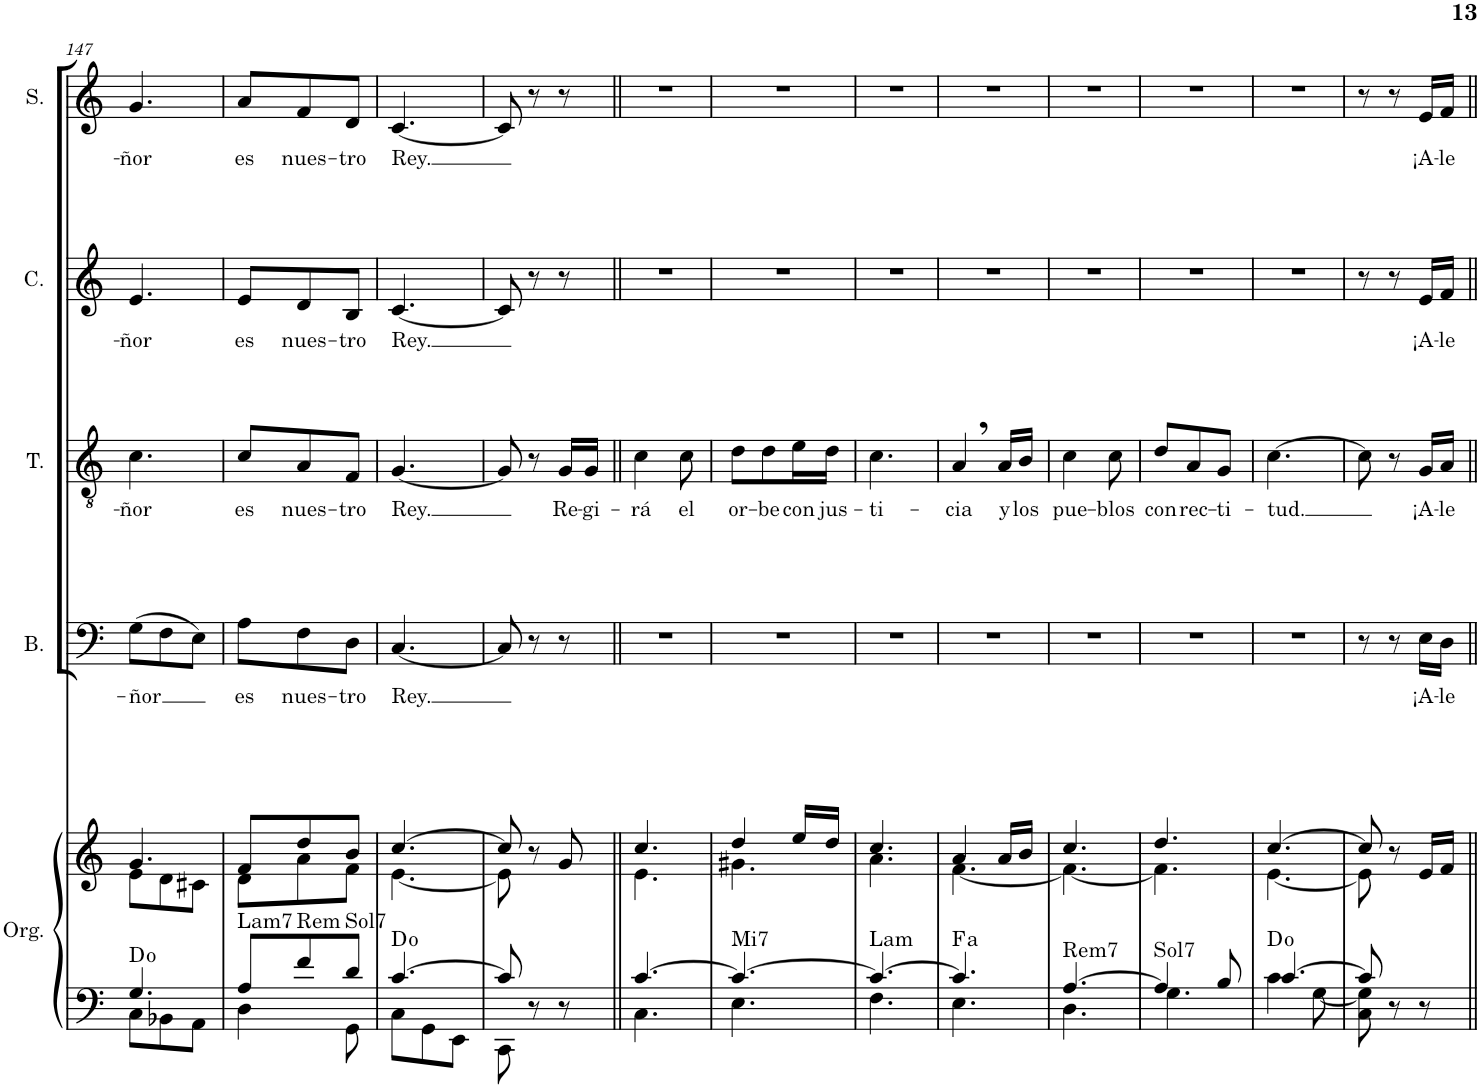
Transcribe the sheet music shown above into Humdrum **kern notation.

**kern	**kern	**harte	**kern	**text	**kern	**text	**kern	**text	**kern	**text
*part5	*part5	*part5	*part4	*part4	*part3	*part3	*part2	*part2	*part1	*part1
*staff6	*staff5	*	*staff4	*staff4	*staff3	*staff3	*staff2	*staff2	*staff1	*staff1
*I"Órgano	*	*	*I"Bajo	*	*I"Tenor	*	*I"Contralto	*	*I"Soprano	*
*	*	*	*I'B.	*	*I'T.	*	*I'C.	*	*I'S.	*
!!LO:PB:g=z
*clefF4	*clefG2	*	*clefF4	*	*clefGv2	*	*clefG2	*	*clefG2	*
*k[]	*k[]	*	*k[]	*	*k[]	*	*k[]	*	*k[]	*
*M3/8	*M3/8	*	*M3/8	*	*M3/8	*	*M3/8	*	*M3/8	*
=147	=147	=147	=147	=147	=147	=147	=147	=147	=147	=147
*^	*^	*	*	*	*	*	*	*	*	*
!	!	!	!	!	!	!LO:LY:b	!	!LO:LY:b	!	!LO:LY:b	!	!LO:LY:b
4.G/	8C\L	4.g/	8e\L	D:dim	(8G\L	-ñor	4.c\	-ñor	4.e/	-ñor	4.g/	-ñor
.	8BB-X\	.	8d\	.	8F\	.	.	.	.	.	.	.
.	8AA\J	.	8c#X\J	.	8E\J)	.	.	.	.	.	.	.
=148	=148	=148	=148	=148	=148	=148	=148	=148	=148	=148	=148	=148
!	!	!	!	!LO:H:kt=Lam7	!	!LO:LY:b	!	!LO:LY:b	!	!LO:LY:b	!	!LO:LY:b
8A/L	4D\	8f/L	8d\L	N	8A\L	es	8c/L	es	8e/L	es	8a/L	es
!	!	!	!	!LO:H:kt=Rem	!	!LO:LY:b	!	!LO:LY:b	!	!LO:LY:b	!	!LO:LY:b
8f/	.	8dd/	8a\	N	8F\	nues-	8A/	nues-	8d/	nues-	8f/	nues-
!	!	!	!	!LO:H:kt=Sol7	!	!LO:LY:b	!	!LO:LY:b	!	!LO:LY:b	!	!LO:LY:b
8d/J	8GG\	8b/J	8f\J	N	8D\J	-tro	8F/J	-tro	8B/J	-tro	8d/J	-tro
=149	=149	=149	=149	=149	=149	=149	=149	=149	=149	=149	=149	=149
!	!	!	!	!	!	!LO:LY:b	!	!LO:LY:b	!	!LO:LY:b	!	!LO:LY:b
[4.c/	8C\L	[4.cc/	[4.e\	D:dim	[4.C/	Rey.	[4.G/	Rey.	[4.c/	Rey.	[4.c/	Rey.
.	8GG\	.	.	.	.	.	.	.	.	.	.	.
.	8EE\J	.	.	.	.	.	.	.	.	.	.	.
=150	=150	=150	=150	=150	=150	=150	=150	=150	=150	=150	=150	=150
8c/]	8CC\	8cc/]	8e\]	.	8C/]	.	8G/]	.	8c/]	.	8c/]	.
8r	4ryy	8r	4ryy	.	8r	.	8r	.	8r	.	8r	.
!	!	!	!	!	!	!	!	!LO:LY:b	!	!	!	!
8r	.	8g/	.	.	8r	.	16G/LL	Re-	8r	.	8r	.
!	!	!	!	!	!	!	!	!LO:LY:b	!	!	!	!
.	.	.	.	.	.	.	16G/JJ	-gi-	.	.	.	.
=151||	=151||	=151||	=151||	=151||	=151||	=151||	=151||	=151||	=151||	=151||	=151||	=151||
!	!	!	!	!	!	!	!	!LO:LY:b	!	!	!	!
[4.c/	4.C\	4.cc/	4.e\	.	4.r	.	4c\	-rá	4.r	.	4.r	.
!	!	!	!	!	!	!	!	!LO:LY:b	!	!	!	!
.	.	.	.	.	.	.	8c\	el	.	.	.	.
=152	=152	=152	=152	=152	=152	=152	=152	=152	=152	=152	=152	=152
!	!	!	!	!LO:H:kt=Mi7	!	!	!	!LO:LY:b	!	!	!	!
4.c/_	4.E\	4dd/	4.g#X\	N	4.r	.	8d\L	or-	4.r	.	4.r	.
!	!	!	!	!	!	!	!	!LO:LY:b	!	!	!	!
.	.	.	.	.	.	.	8d\	-be	.	.	.	.
!	!	!	!	!	!	!	!	!LO:LY:b	!	!	!	!
.	.	16ee/LL	.	.	.	.	16e\L	con	.	.	.	.
!	!	!	!	!	!	!	!	!LO:LY:b	!	!	!	!
.	.	16dd/JJ	.	.	.	.	16d\JJ	jus-	.	.	.	.
=153	=153	=153	=153	=153	=153	=153	=153	=153	=153	=153	=153	=153
!	!	!	!	!LO:H:kt=Lam	!	!	!	!LO:LY:b	!	!	!	!
4.c/_	4.F\	4.cc/	4.a\	N	4.r	.	4.c\	-ti-	4.r	.	4.r	.
=154	=154	=154	=154	=154	=154	=154	=154	=154	=154	=154	=154	=154
!	!	!	!	!LO:H:kt=a	!	!	!	!LO:LY:b	!	!	!	!
4.c/]	4.E\	4a/	[4.f\	.	4.r	.	4A,/	-cia	4.r	.	4.r	.
!	!	!	!	!	!	!	!	!LO:LY:b	!	!	!	!
.	.	16a/LL	.	.	.	.	16A/LL	y	.	.	.	.
!	!	!	!	!	!	!	!	!LO:LY:b	!	!	!	!
.	.	16b/JJ	.	.	.	.	16B/JJ	los	.	.	.	.
=155	=155	=155	=155	=155	=155	=155	=155	=155	=155	=155	=155	=155
!	!	!	!	!LO:H:kt=Rem7	!	!	!	!LO:LY:b	!	!	!	!
[4.A/	4.D\	4.cc/	4.f\_	N	4.r	.	4c\	pue-	4.r	.	4.r	.
!	!	!	!	!	!	!	!	!LO:LY:b	!	!	!	!
.	.	.	.	.	.	.	8c\	-blos	.	.	.	.
=156	=156	=156	=156	=156	=156	=156	=156	=156	=156	=156	=156	=156
!	!	!	!	!LO:H:kt=Sol7	!	!	!	!LO:LY:b	!	!	!	!
4A/]	4.G\	4.dd/	4.f\]	N	4.r	.	8d/L	con	4.r	.	4.r	.
!	!	!	!	!	!	!	!	!LO:LY:b	!	!	!	!
.	.	.	.	.	.	.	8A/	-rec-	.	.	.	.
!	!	!	!	!	!	!	!	!LO:LY:b	!	!	!	!
8B/	.	.	.	.	.	.	8G/J	-ti-	.	.	.	.
=157	=157	=157	=157	=157	=157	=157	=157	=157	=157	=157	=157	=157
!	!	!	!	!	!	!	!	!LO:LY:b	!	!	!	!
[4.c/	4c\	[4.cc/	[4.e\	D:dim	4.r	.	[4.c\	-tud.	4.r	.	4.r	.
.	[8G\	.	.	.	.	.	.	.	.	.	.	.
=158	=158	=158	=158	=158	=158	=158	=158	=158	=158	=158	=158	=158
8c/]	8C\ 8G\]	8cc/]	8e\]	.	8r	.	8c\]	.	8r	.	8r	.
8r	4ryy	8r	4ryy	.	8r	.	8r	.	8r	.	8r	.
!	!	!	!	!	!	!LO:LY:b	!	!LO:LY:b	!	!LO:LY:b	!	!LO:LY:b
8r	.	16e/LL	.	.	16E\LL	¡A-	16G/LL	¡A-	16e/LL	¡A-	16e/LL	¡A-
!	!	!	!	!	!	!LO:LY:b	!	!LO:LY:b	!	!LO:LY:b	!	!LO:LY:b
.	.	16f/JJ	.	.	16D\JJ	-le	16A/JJ	-le	16f/JJ	-le	16f/JJ	-le
*v	*v	*	*	*	*	*	*	*	*	*	*	*
*	*v	*v	*	*	*	*	*	*	*	*	*
=||	=||	=||	=||	=||	=||	=||	=||	=||	=||	=||
*-	*-	*-	*-	*-	*-	*-	*-	*-	*-	*-
